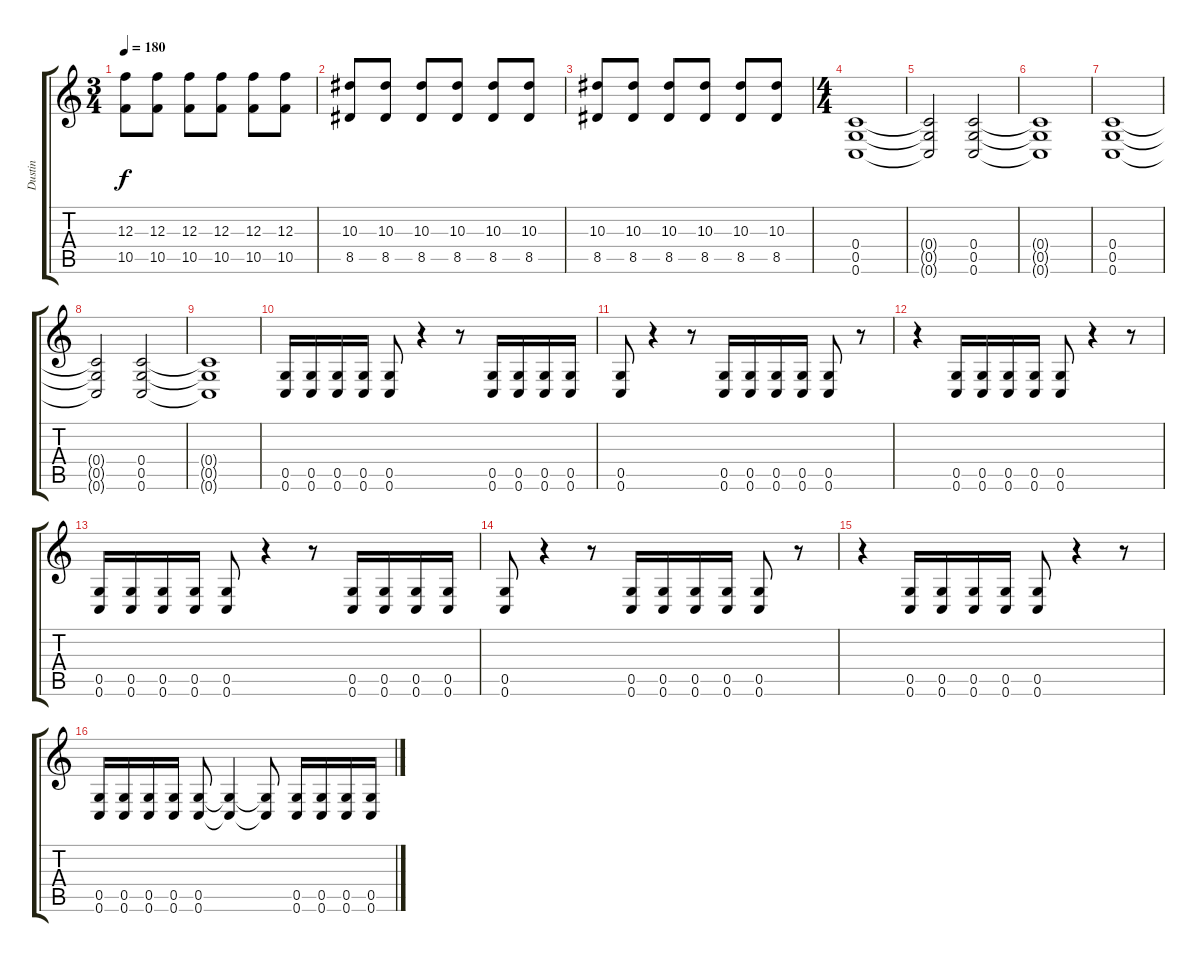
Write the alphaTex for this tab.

\track ("Dustin" "Dustin") {instrument distortionguitar}
\staff {score tabs}
\tuning (D4 A3 F3 C3 G2 C2) {hide}
\ts (3 4)
\tempo 180
\clef g2
\ks c
(12.3 10.5).8{dy f} (12.3 10.5).8 (12.3 10.5).8 (12.3 10.5).8 (12.3 10.5).8 (12.3 10.5).8 |
(10.3 8.5).8 (10.3 8.5).8 (10.3 8.5).8 (10.3 8.5).8 (10.3 8.5).8 (10.3 8.5).8 |
(10.3 8.5).8 (10.3 8.5).8 (10.3 8.5).8 (10.3 8.5).8 (10.3 8.5).8 (10.3 8.5).8 |
\ts (4 4)
(0.4 0.5 0.6).1 |
(0.4{t} 0.5{t} 0.6{t}).2 (0.4 0.5 0.6).2 |
(0.4{t} 0.5{t} 0.6{t}).1 |
(0.4 0.5 0.6).1 |
(0.4{t} 0.5{t} 0.6{t}).2 (0.4 0.5 0.6).2 |
(0.4{t} 0.5{t} 0.6{t}).1 |
(0.5 0.6).16 (0.5 0.6).16 (0.5 0.6).16 (0.5 0.6).16 (0.5 0.6).8 r.4 r.8 (0.5 0.6).16 (0.5 0.6).16 (0.5 0.6).16 (0.5 0.6).16 |
(0.5 0.6).8 r.4 r.8 (0.5 0.6).16 (0.5 0.6).16 (0.5 0.6).16 (0.5 0.6).16 (0.5 0.6).8 r.8 |
r.4 (0.5 0.6).16 (0.5 0.6).16 (0.5 0.6).16 (0.5 0.6).16 (0.5 0.6).8 r.4 r.8 |
(0.5 0.6).16 (0.5 0.6).16 (0.5 0.6).16 (0.5 0.6).16 (0.5 0.6).8 r.4 r.8 (0.5 0.6).16 (0.5 0.6).16 (0.5 0.6).16 (0.5 0.6).16 |
(0.5 0.6).8 r.4 r.8 (0.5 0.6).16 (0.5 0.6).16 (0.5 0.6).16 (0.5 0.6).16 (0.5 0.6).8 r.8 |
r.4 (0.5 0.6).16 (0.5 0.6).16 (0.5 0.6).16 (0.5 0.6).16 (0.5 0.6).8 r.4 r.8 |
(0.5 0.6).16 (0.5 0.6).16 (0.5 0.6).16 (0.5 0.6).16 (0.5 0.6).8 (0.5{t} 0.6{t}).4 (0.5{t} 0.6{t}).8 (0.5 0.6).16 (0.5 0.6).16 (0.5 0.6).16 (0.5 0.6).16
